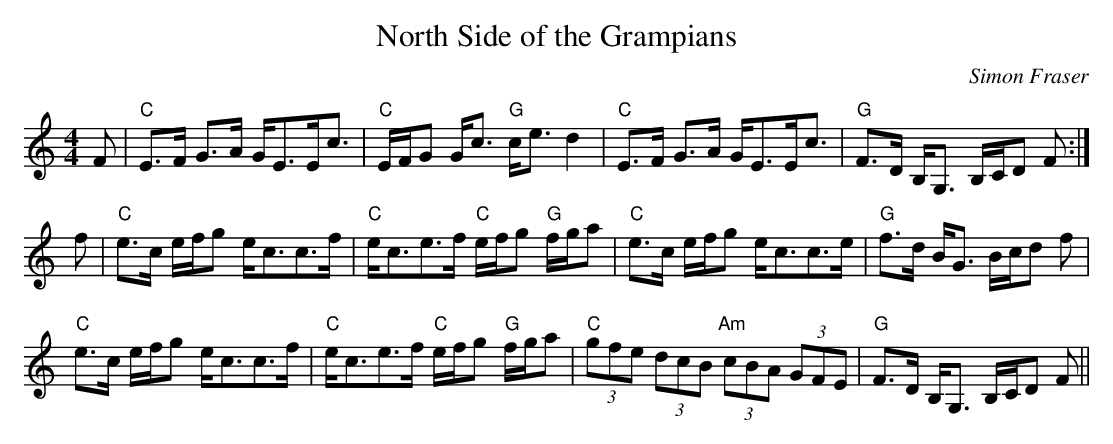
X:1
T:North Side of the Grampians
M:4/4
L:1/8
C:Simon Fraser
K:C
F|"C"E>F G>A G<EE<c|"C"E/F/G G<c "G"c<e d2|"C"E>F G>A G<EE<c|
"G"F>D B,<G, B,/C/D F:|!
f|"C"e>c e/f/g e<cc>f|"C"e<ce>f "C"e/f/g "G"f/g/a|"C"e>c e/f/g e<cc>e|
"G"f>d B<G B/c/d f|!
"C"e>c e/f/g e<cc>f|"C"e<ce>f "C"e/f/g "G"f/g/a|"C"(3gfe (3dcB "Am"(3cBA
 (3GFE|
"G"F>D B,<G, B,/C/D F||
